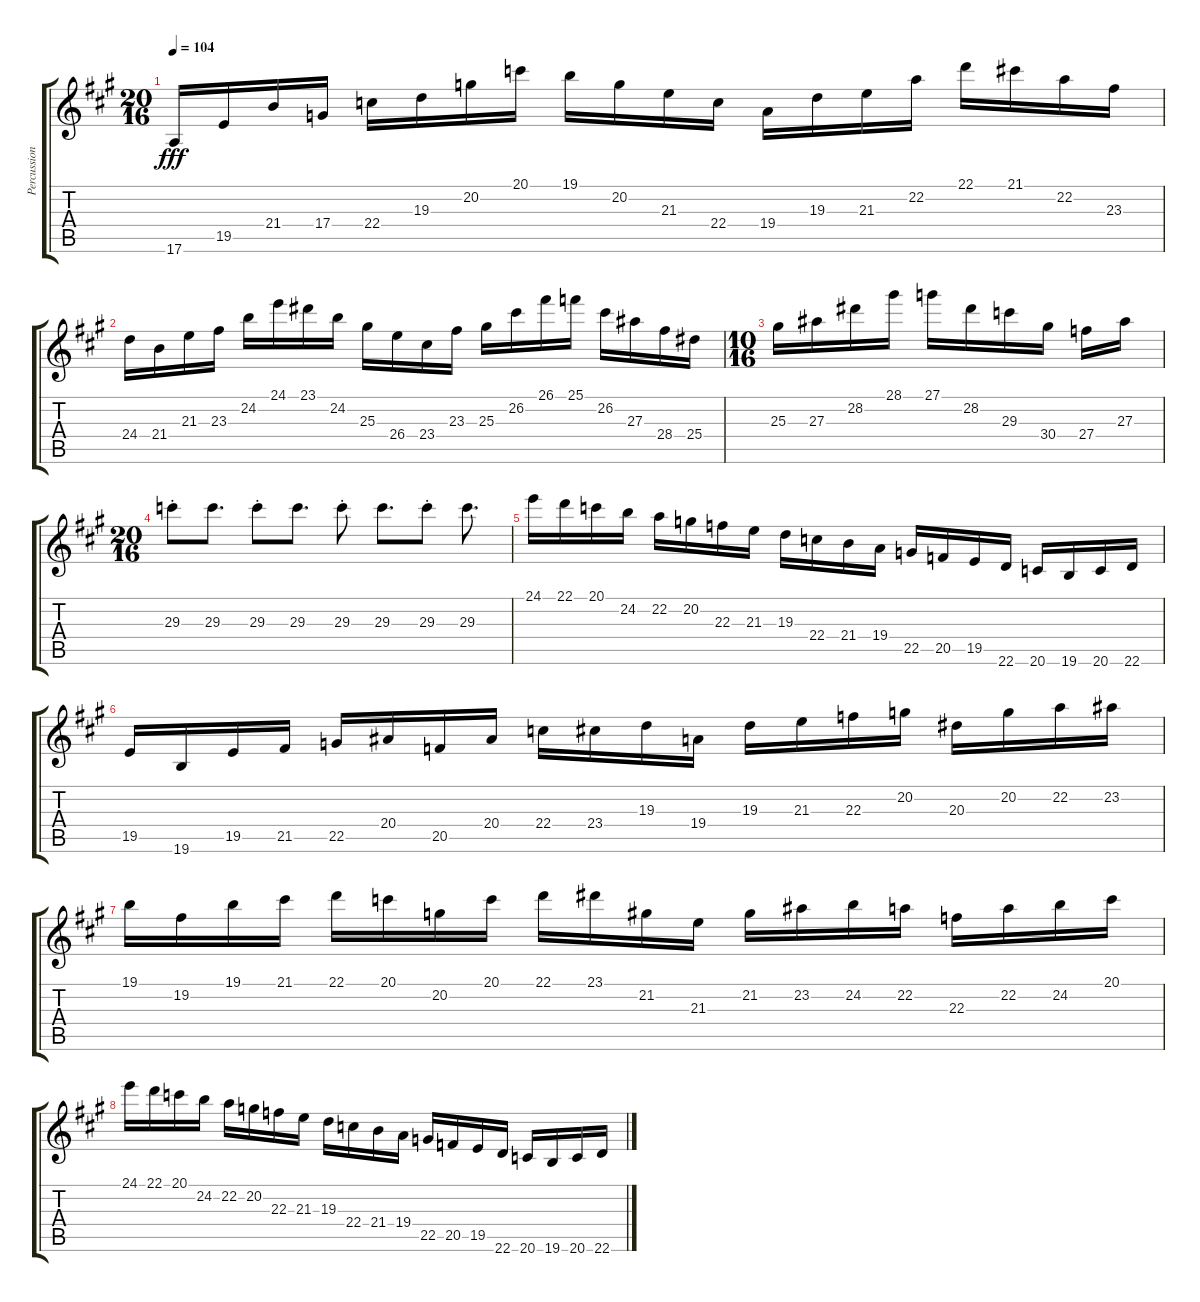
\track ("Percussion" "Percussion") {instrument vibraphone}
\staff {score tabs}
\tuning (E4 B3 G3 D3 A2 E2) {hide}
\ts (20 16)
\tempo 104
\clef g2
\ks a
17.6.16{dy fff} 19.5.16 21.4.16 17.4.16 22.4.16 19.3.16 20.2.16 20.1.16 19.1.16 20.2.16 21.3.16 22.4.16 19.4.16 19.3.16 21.3.16 22.2.16 22.1.16 21.1.16 22.2.16 23.3.16 |
24.4.16 21.4.16 21.3.16 23.3.16 24.2.16 24.1.16 23.1.16 24.2.16 25.3.16 26.4.16 23.4.16 23.3.16 25.3.16 26.2.16 26.1.16 25.1.16 26.2.16 27.3.16 28.4.16 25.4.16 |
\ts (10 16)
25.3.16 27.3.16 28.2.16 28.1.16 27.1.16 28.2.16 29.3.16 30.4.16 27.4.16 27.3.16 |
\ts (20 16)
29.3{st}.8 29.3.8{d} 29.3{st}.8 29.3.8{d} 29.3{st}.8 29.3.8{d} 29.3{st}.8 29.3.8{d} |
24.1.16 22.1.16 20.1.16 24.2.16 22.2.16 20.2.16 22.3.16 21.3.16 19.3.16 22.4.16 21.4.16 19.4.16 22.5.16 20.5.16 19.5.16 22.6.16 20.6.16 19.6.16 20.6.16 22.6.16 |
19.5.16 19.6.16 19.5.16 21.5.16 22.5.16 20.4.16 20.5.16 20.4.16 22.4.16 23.4.16 19.3.16 19.4.16 19.3.16 21.3.16 22.3.16 20.2.16 20.3.16 20.2.16 22.2.16 23.2.16 |
19.1.16 19.2.16 19.1.16 21.1.16 22.1.16 20.1.16 20.2.16 20.1.16 22.1.16 23.1.16 21.2.16 21.3.16 21.2.16 23.2.16 24.2.16 22.2.16 22.3.16 22.2.16 24.2.16 20.1.16 |
24.1.16 22.1.16 20.1.16 24.2.16 22.2.16 20.2.16 22.3.16 21.3.16 19.3.16 22.4.16 21.4.16 19.4.16 22.5.16 20.5.16 19.5.16 22.6.16 20.6.16 19.6.16 20.6.16 22.6.16
